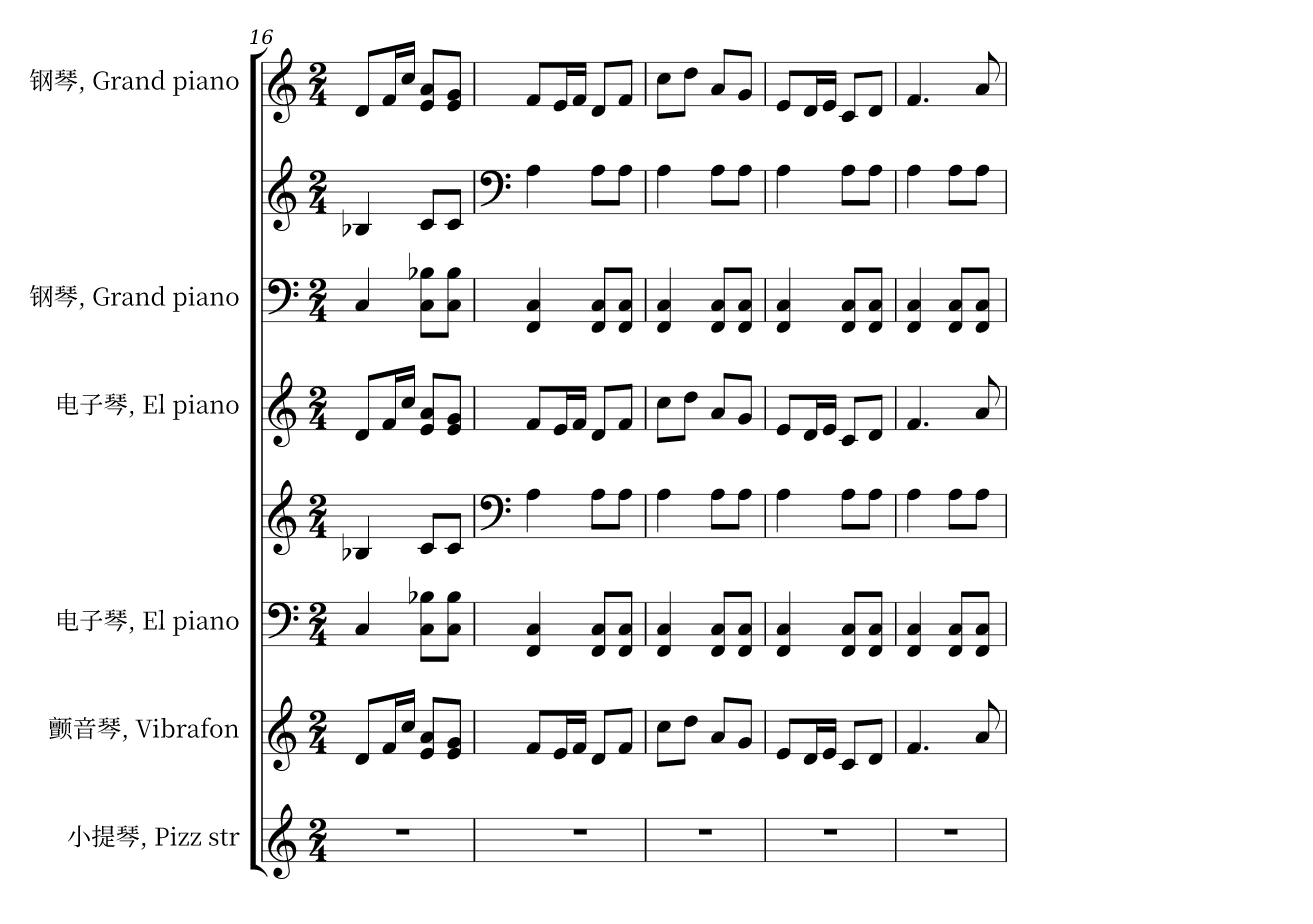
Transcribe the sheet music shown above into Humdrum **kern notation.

**kern	**kern	**kern	**kern	**kern	**kern	**kern	**kern
*part6	*part5	*part4	*part4	*part3	*part2	*part2	*part1
*staff8	*staff7	*staff6	*staff5	*staff4	*staff3	*staff2	*staff1
*I"小提琴, Pizz str	*I"颤音琴, Vibrafon	*I"电子琴, El piano	*	*I"电子琴, El piano	*I"钢琴, Grand piano	*	*I"钢琴, Grand piano
*	*I'Vib.	*I'El. Pno.	*	*I'El. Pno.	*I'Pno.	*	*I'Pno.
*clefG2	*clefG2	*clefF4	*clefG2	*clefG2	*clefF4	*clefG2	*clefG2
*k[]	*k[]	*k[]	*k[]	*k[]	*k[]	*k[]	*k[]
*M2/4	*M2/4	*M2/4	*M2/4	*M2/4	*M2/4	*M2/4	*M2/4
=16	=16	=16	=16	=16	=16	=16	=16
2r	8d/L	4C/	4B-X/	8d/L	4C/	4B-X/	8d/L
.	16f/L	.	.	16f/L	.	.	16f/L
.	16cc/JJ	.	.	16cc/JJ	.	.	16cc/JJ
.	8e/ 8a/L	8C\ 8B-X\L	8c/L	8e/ 8a/L	8C\ 8B-X\L	8c/L	8e/ 8a/L
.	8e/ 8g/J	8C\ 8B-\J	8c/J	8e/ 8g/J	8C\ 8B-\J	8c/J	8e/ 8g/J
=17	=17	=17	=17	=17	=17	=17	=17
*	*	*	*clefF4	*	*	*clefF4	*
2r	8f/L	4FF/ 4C/	4A\	8f/L	4FF/ 4C/	4A\	8f/L
.	16e/L	.	.	16e/L	.	.	16e/L
.	16f/JJ	.	.	16f/JJ	.	.	16f/JJ
.	8d/L	8FF/ 8C/L	8A\L	8d/L	8FF/ 8C/L	8A\L	8d/L
.	8f/J	8FF/ 8C/J	8A\J	8f/J	8FF/ 8C/J	8A\J	8f/J
!!LO:PB:g=z
=18	=18	=18	=18	=18	=18	=18	=18
2r	8cc\L	4FF/ 4C/	4A\	8cc\L	4FF/ 4C/	4A\	8cc\L
.	8dd\J	.	.	8dd\J	.	.	8dd\J
.	8a/L	8FF/ 8C/L	8A\L	8a/L	8FF/ 8C/L	8A\L	8a/L
.	8g/J	8FF/ 8C/J	8A\J	8g/J	8FF/ 8C/J	8A\J	8g/J
=19	=19	=19	=19	=19	=19	=19	=19
2r	8e/L	4FF/ 4C/	4A\	8e/L	4FF/ 4C/	4A\	8e/L
.	16d/L	.	.	16d/L	.	.	16d/L
.	16e/JJ	.	.	16e/JJ	.	.	16e/JJ
.	8c/L	8FF/ 8C/L	8A\L	8c/L	8FF/ 8C/L	8A\L	8c/L
.	8d/J	8FF/ 8C/J	8A\J	8d/J	8FF/ 8C/J	8A\J	8d/J
=20	=20	=20	=20	=20	=20	=20	=20
2r	4.f/	4FF/ 4C/	4A\	4.f/	4FF/ 4C/	4A\	4.f/
.	.	8FF/ 8C/L	8A\L	.	8FF/ 8C/L	8A\L	.
.	8a/	8FF/ 8C/J	8A\J	8a/	8FF/ 8C/J	8A\J	8a/
=	=	=	=	=	=	=	=
*-	*-	*-	*-	*-	*-	*-	*-
